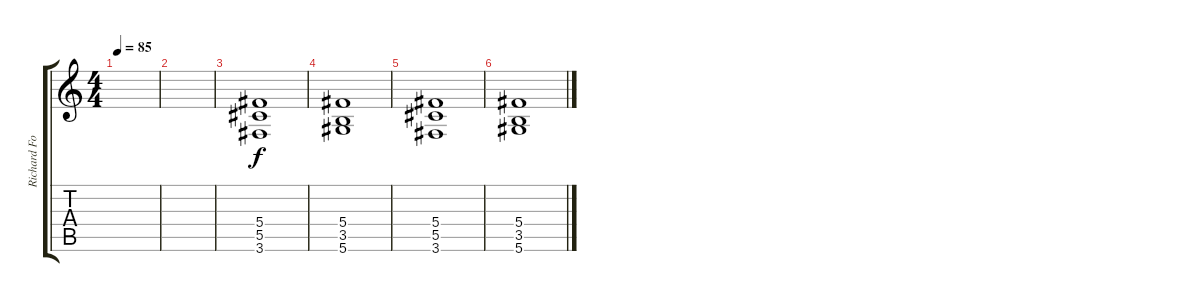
\track ("Richard Fortus" "Richard Fo") {instrument distortionguitar}
\staff {score tabs}
\tuning (Eb4 Bb3 Gb3 Db3 Ab2 Eb2) {hide}
\ts (4 4)
\tempo 85
\clef g2
\ks c
|
|
(5.4 5.5 3.6).1 |
(5.4 3.5 5.6).1 |
(5.4 5.5 3.6).1 |
(5.4 3.5 5.6).1
